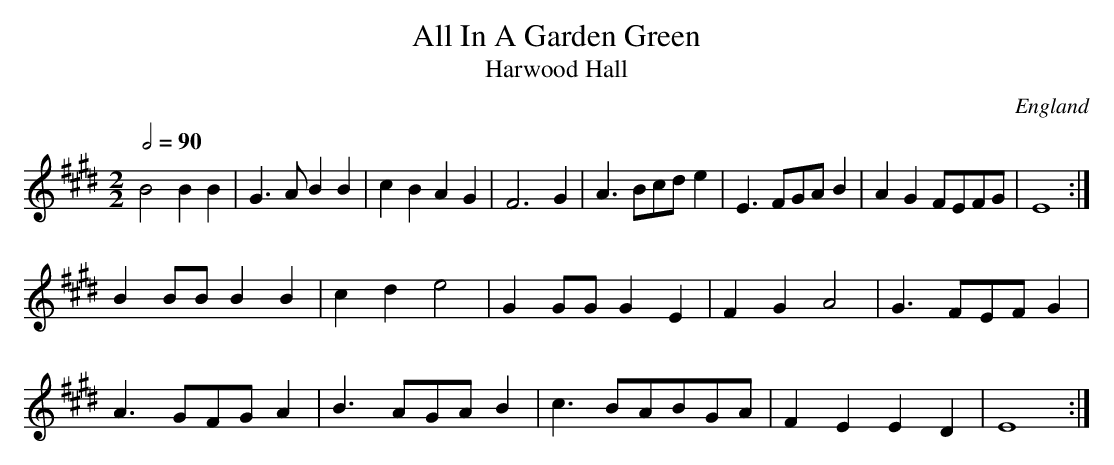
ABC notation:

X:1
T:All In A Garden Green
T:Harwood Hall
O:England
M:2/2
L:1/8
Q:1/2=90
K:Emaj
B4 B2B2 | G2>A2 B2B2 |c2B2 A2G2 |\
F6 G2 | A3 Bcd e2 | E3 FGA B2 | A2G2 FEFG | E8 :|
B2BB B2B2 | c2 d2 e4 | G2GG G2E2 |\
F2G2 A4 | G3 FEF G2 |
A3 GFG A2 | B3 AGA B2 | c3 BABGA | F2E2 E2D2 | E8 :|
